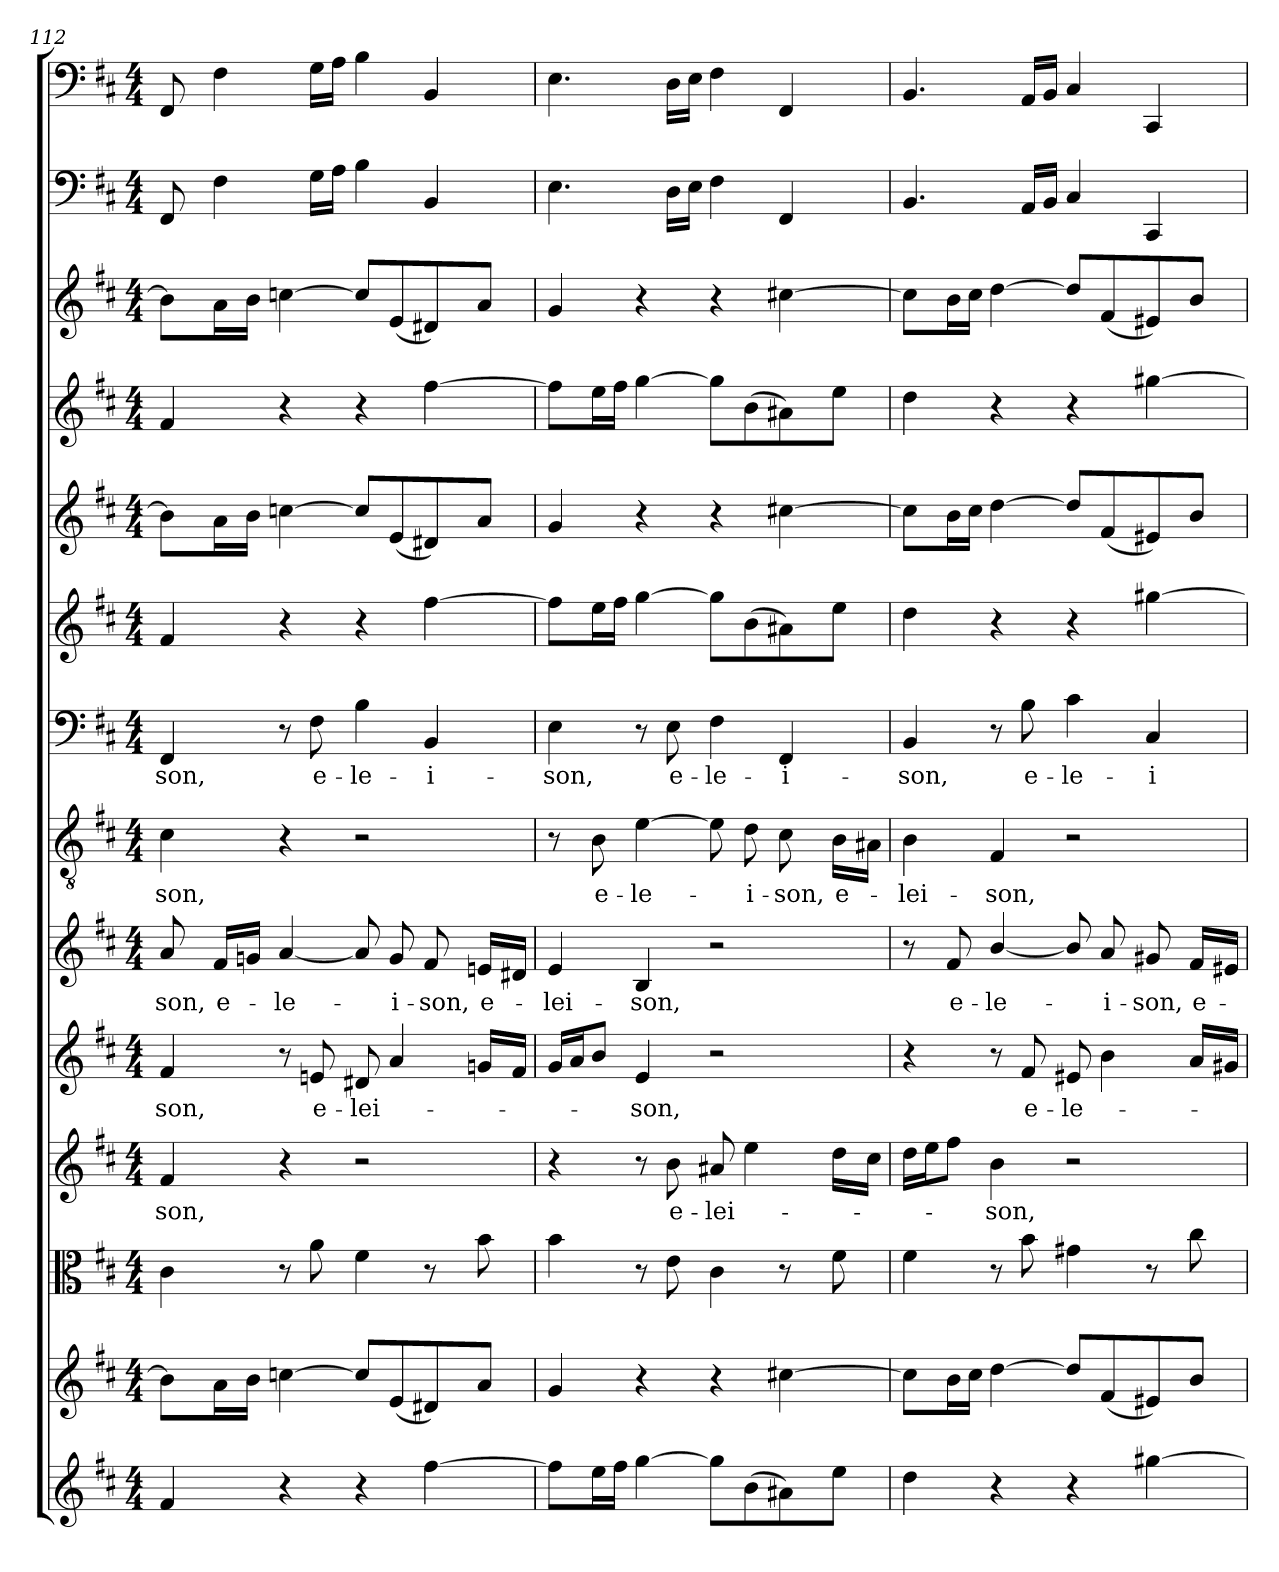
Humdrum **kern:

**kern	**kern	**kern	**kern	**text	**kern	**text	**kern	**text	**kern	**text	**kern	**text	**kern	**kern	**kern	**kern	**kern	**kern
*part14	*part13	*part12	*part11	*part11	*part10	*part10	*part9	*part9	*part8	*part8	*part7	*part7	*part6	*part5	*part4	*part3	*part2	*part1
*staff14	*staff13	*staff12	*staff11	*staff11	*staff10	*staff10	*staff9	*staff9	*staff8	*staff8	*staff7	*staff7	*staff6	*staff5	*staff4	*staff3	*staff2	*staff1
*clefG2	*clefG2	*clefC3	*clefG2	*	*clefG2	*	*clefG2	*	*clefGv2	*	*clefF4	*	*clefG2	*clefG2	*clefG2	*clefG2	*clefF4	*clefF4
*k[f#c#]	*k[f#c#]	*k[f#c#]	*k[f#c#]	*	*k[f#c#]	*	*k[f#c#]	*	*k[f#c#]	*	*k[f#c#]	*	*k[f#c#]	*k[f#c#]	*k[f#c#]	*k[f#c#]	*k[f#c#]	*k[f#c#]
*b:	*b:	*b:	*b:	*	*b:	*	*b:	*	*b:	*	*b:	*	*b:	*b:	*b:	*b:	*b:	*b:
*M4/4	*M4/4	*M4/4	*M4/4	*	*M4/4	*	*M4/4	*	*M4/4	*	*M4/4	*	*M4/4	*M4/4	*M4/4	*M4/4	*M4/4	*M4/4
=112	=112	=112	=112	=112	=112	=112	=112	=112	=112	=112	=112	=112	=112	=112	=112	=112	=112	=112
4f#/	8b\L]	4c#\	4f#/	-son,	4f#/	-son,	8a/	-son,	4c#\	-son,	4FF#/	-son,	4f#/	8b\L]	4f#/	8b\L]	8FF#/	8FF#/
.	16a\L	.	.	.	.	.	16f#/LL	e-	.	.	.	.	.	16a\L	.	16a\L	4F#\	4F#\
.	16b\JJ	.	.	.	.	.	16gn/JJ	.	.	.	.	.	.	16b\JJ	.	16b\JJ	.	.
4r	[4ccn\	8r	4r	.	8r	.	[4a/	-le-	4r	.	8r	.	4r	[4ccn\	4r	[4ccn\	.	.
.	.	8a\	.	.	8en/	e-	.	.	.	.	8F#\	e-	.	.	.	.	16G\LL	16G\LL
.	.	.	.	.	.	.	.	.	.	.	.	.	.	.	.	.	16A\JJ	16A\JJ
4r	8cc/L]	4f#\	2r	.	8d#X/	-lei-	8a/]	.	2r	.	4B\	-le-	4r	8cc/L]	4r	8cc/L]	4B\	4B\
.	(8e/	.	.	.	4a/	.	8g/	-i-	.	.	.	.	.	(8e/	.	(8e/	.	.
[4ff#\	8d#X/)	8r	.	.	.	.	8f#/	-son,	.	.	4BB/	-i-	[4ff#\	8d#X/)	[4ff#\	8d#X/)	4BB/	4BB/
.	8a/J	8b\	.	.	16gn/LL	.	16en/LL	e-	.	.	.	.	.	8a/J	.	8a/J	.	.
.	.	.	.	.	16f#/JJ	.	16d#X/JJ	.	.	.	.	.	.	.	.	.	.	.
=113	=113	=113	=113	=113	=113	=113	=113	=113	=113	=113	=113	=113	=113	=113	=113	=113	=113	=113
8ff#\L]	4g/	4b\	4r	.	16g/LL	.	4e/	-lei-	8r	.	4E\	-son,	8ff#\L]	4g/	8ff#\L]	4g/	4.E\	4.E\
.	.	.	.	.	16a/J	.	.	.	.	.	.	.	.	.	.	.	.	.
16ee\L	.	.	.	.	8b/J	.	.	.	8B\	e-	.	.	16ee\L	.	16ee\L	.	.	.
16ff#\JJ	.	.	.	.	.	.	.	.	.	.	.	.	16ff#\JJ	.	16ff#\JJ	.	.	.
[4gg\	4r	8r	8r	.	4e/	-son,	4B/	-son,	[4e\	-le-	8r	.	[4gg\	4r	[4gg\	4r	.	.
.	.	8e\	8b\	e-	.	.	.	.	.	.	8E\	e-	.	.	.	.	16D\LL	16D\LL
.	.	.	.	.	.	.	.	.	.	.	.	.	.	.	.	.	16E\JJ	16E\JJ
8gg\L]	4r	4c#\	8a#X/	-lei-	2r	.	2r	.	8e\]	.	4F#\	-le-	8gg\L]	4r	8gg\L]	4r	4F#\	4F#\
(8b\	.	.	4ee\	.	.	.	.	.	8d\	-i-	.	.	(8b\	.	(8b\	.	.	.
8a#X\)	[4cc#X\	8r	.	.	.	.	.	.	8c#\	-son,	4FF#/	-i-	8a#X\)	[4cc#X\	8a#X\)	[4cc#X\	4FF#/	4FF#/
8ee\J	.	8f#\	16dd\LL	.	.	.	.	.	16B\LL	e-	.	.	8ee\J	.	8ee\J	.	.	.
.	.	.	16cc#\JJ	.	.	.	.	.	16A#X\JJ	.	.	.	.	.	.	.	.	.
=114	=114	=114	=114	=114	=114	=114	=114	=114	=114	=114	=114	=114	=114	=114	=114	=114	=114	=114
4dd\	8cc#\L]	4f#\	16dd\LL	.	4r	.	8r	.	4B\	-lei-	4BB/	-son,	4dd\	8cc#\L]	4dd\	8cc#\L]	4.BB/	4.BB/
.	.	.	16ee\J	.	.	.	.	.	.	.	.	.	.	.	.	.	.	.
.	16b\L	.	8ff#\J	.	.	.	8f#/	e-	.	.	.	.	.	16b\L	.	16b\L	.	.
.	16cc#\JJ	.	.	.	.	.	.	.	.	.	.	.	.	16cc#\JJ	.	16cc#\JJ	.	.
4r	[4dd\	8r	4b\	-son,	8r	.	[4b/	-le-	4F#/	-son,	8r	.	4r	[4dd\	4r	[4dd\	.	.
.	.	8b\	.	.	8f#/	e-	.	.	.	.	8B\	e-	.	.	.	.	16AA/LL	16AA/LL
.	.	.	.	.	.	.	.	.	.	.	.	.	.	.	.	.	16BB/JJ	16BB/JJ
4r	8dd/L]	4g#X\	2r	.	8e#X/	-le-	8b/]	.	2r	.	4c#\	-le-	4r	8dd/L]	4r	8dd/L]	4C#/	4C#/
.	(8f#/	.	.	.	4b\	.	8a/	-i-	.	.	.	.	.	(8f#/	.	(8f#/	.	.
[4gg#X\	8e#X/)	8r	.	.	.	.	8g#X/	-son,	.	.	4C#/	-i-	[4gg#X\	8e#X/)	[4gg#X\	8e#X/)	4CC#/	4CC#/
.	8b/J	8cc#\	.	.	16a/LL	.	16f#/LL	e-	.	.	.	.	.	8b/J	.	8b/J	.	.
.	.	.	.	.	16g#X/JJ	.	16e#X/JJ	.	.	.	.	.	.	.	.	.	.	.
=	=	=	=	=	=	=	=	=	=	=	=	=	=	=	=	=	=	=
*-	*-	*-	*-	*-	*-	*-	*-	*-	*-	*-	*-	*-	*-	*-	*-	*-	*-	*-
